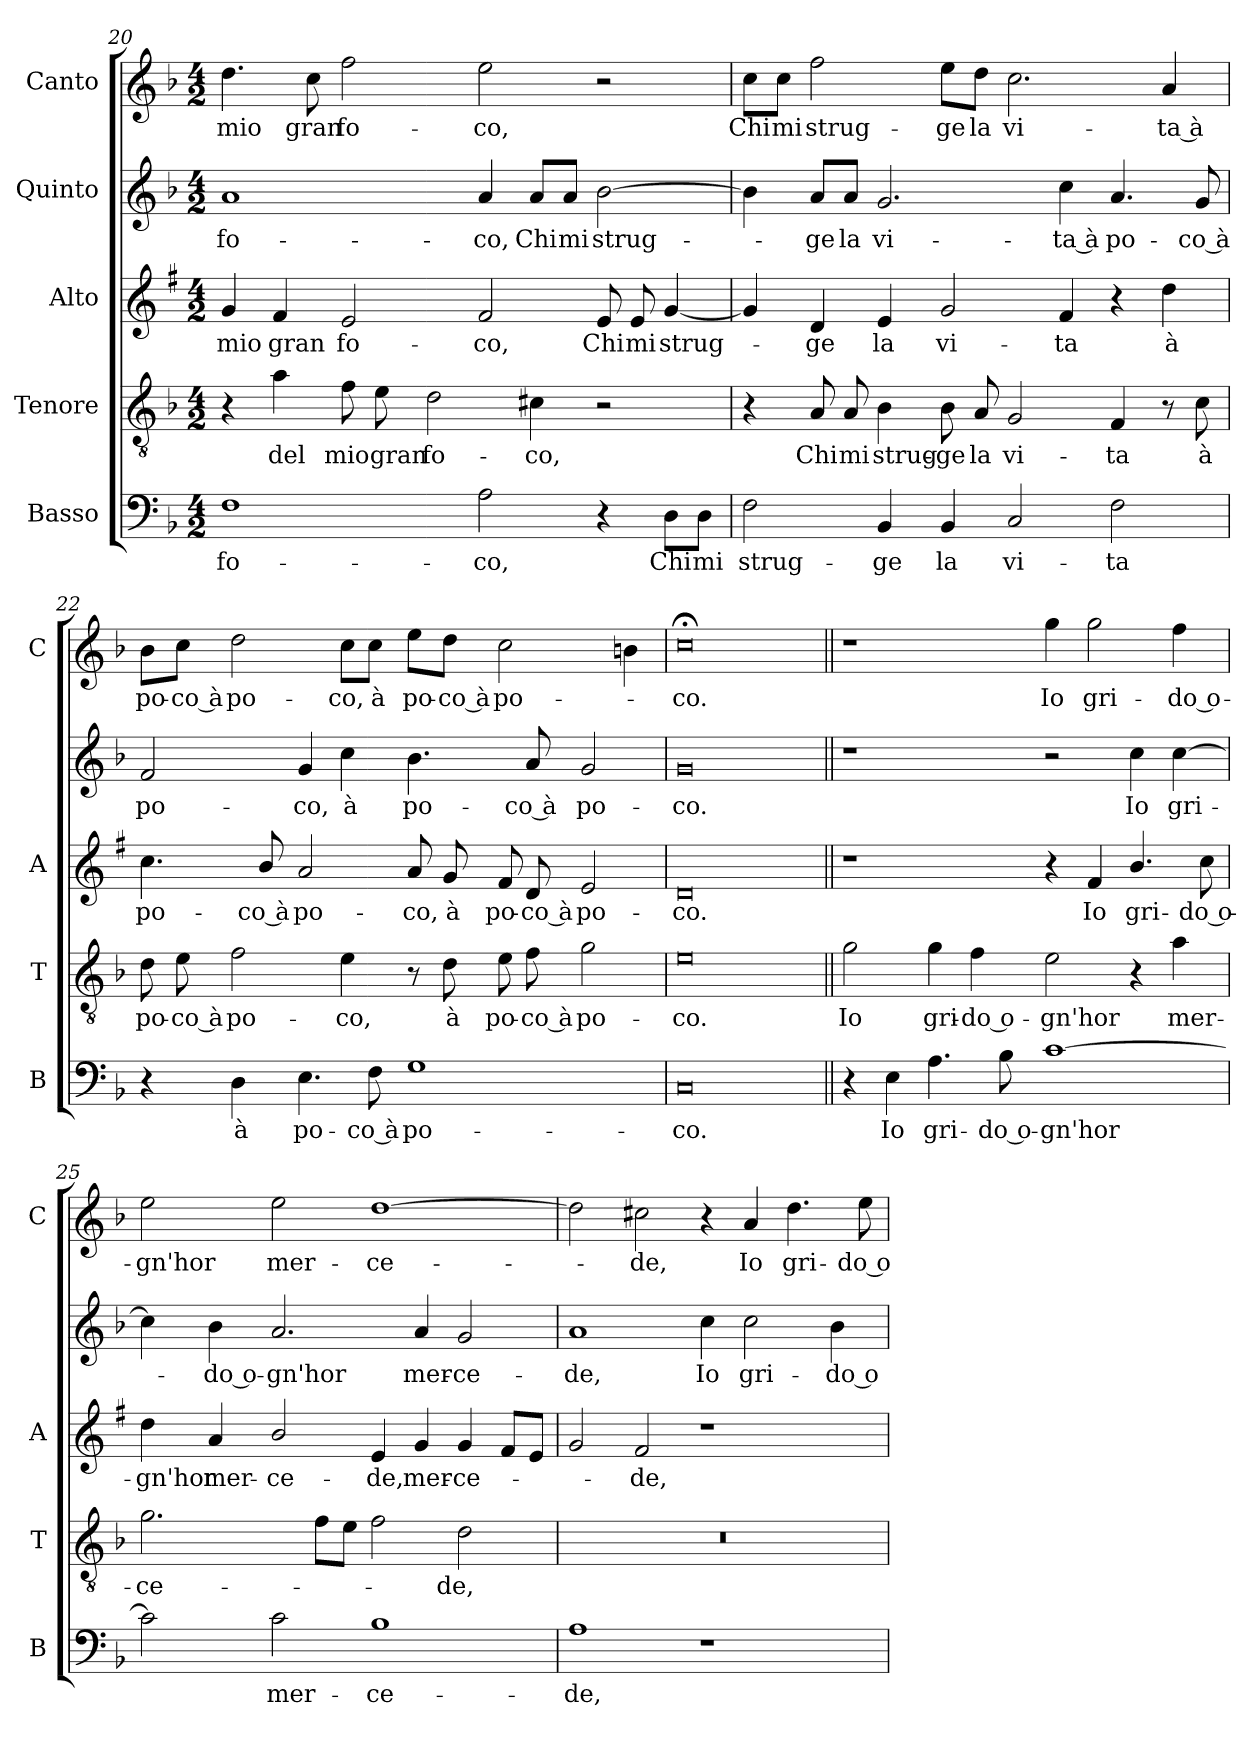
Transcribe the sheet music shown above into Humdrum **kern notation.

**kern	**text	**kern	**text	**kern	**text	**kern	**text	**kern	**text
*part5	*part5	*part4	*part4	*part3	*part3	*part2	*part2	*part1	*part1
*staff5	*staff5	*staff4	*staff4	*staff3	*staff3	*staff2	*staff2	*staff1	*staff1
*I"Basso	*	*I"Tenore	*	*I"Alto	*	*I"Quinto	*	*I"Canto	*
*I'B	*	*I'T	*	*I'A	*	*	*	*I'C	*
*clefF4	*	*clefGv2	*	*clefG2	*	*clefG2	*	*clefG2	*
*	*	*	*	*ITrd1c2	*	*	*	*	*
*k[b-]	*	*k[b-]	*	*k[b-]	*	*k[b-]	*	*k[b-]	*
*F:	*	*F:	*	*F:	*	*F:	*	*F:	*
*M4/2	*	*M4/2	*	*M4/2	*	*M4/2	*	*M4/2	*
=20	=20	=20	=20	=20	=20	=20	=20	=20	=20
!	!LO:LY:b	!	!	!	!LO:LY:b	!	!LO:LY:b	!	!LO:LY:b
1F	fo-	4r	.	4f/	mio	1a	fo-	4.dd\	mio
!	!	!	!LO:LY:b	!	!LO:LY:b	!	!	!	!
.	.	4a\	del	4e/	gran	.	.	.	.
!	!	!	!	!	!	!	!	!	!LO:LY:b
.	.	.	.	.	.	.	.	8cc\	gran
!	!	!	!LO:LY:b	!	!LO:LY:b	!	!	!	!LO:LY:b
.	.	8f\	mio	2d/	fo-	.	.	2ff\	fo-
!	!	!	!LO:LY:b	!	!	!	!	!	!
.	.	8e\	gran	.	.	.	.	.	.
!	!	!	!LO:LY:b	!	!	!	!	!	!
.	.	2d\	fo-	.	.	.	.	.	.
!	!LO:LY:b	!	!	!	!LO:LY:b	!	!LO:LY:b	!	!LO:LY:b
2A\	-co,	.	.	2e/	-co,	4a/	-co,	2ee\	-co,
!	!	!	!LO:LY:b	!	!	!	!LO:LY:b	!	!
.	.	4c#X\	-co,	.	.	8a/L	Chi	.	.
!	!	!	!	!	!	!	!LO:LY:b	!	!
.	.	.	.	.	.	8a/J	mi	.	.
!	!	!	!	!	!LO:LY:b	!	!LO:LY:b	!	!
4r	.	2r	.	8d/	Chi	[2b-\	strug-	2r	.
!	!	!	!	!	!LO:LY:b	!	!	!	!
.	.	.	.	8d/	mi	.	.	.	.
!	!LO:LY:b	!	!	!	!LO:LY:b	!	!	!	!
8D\L	Chi	.	.	[4f/	strug-	.	.	.	.
!	!LO:LY:b	!	!	!	!	!	!	!	!
8D\J	mi	.	.	.	.	.	.	.	.
!!LO:LB:g=z
=21	=21	=21	=21	=21	=21	=21	=21	=21	=21
!	!LO:LY:b	!	!	!	!	!	!	!	!LO:LY:b
2F\	strug-	4r	.	4f/]	.	4b-\]	.	8cc\L	Chi
!	!	!	!	!	!	!	!	!	!LO:LY:b
.	.	.	.	.	.	.	.	8cc\J	mi
!	!	!	!LO:LY:b	!	!LO:LY:b	!	!LO:LY:b	!	!LO:LY:b
.	.	8A/	Chi	4c/	-ge	8a/L	-ge	2ff\	strug-
!	!	!	!LO:LY:b	!	!	!	!LO:LY:b	!	!
.	.	8A/	mi	.	.	8a/J	la	.	.
!	!LO:LY:b	!	!LO:LY:b	!	!LO:LY:b	!	!LO:LY:b	!	!
4BB-/	-ge	4B-\	strug-	4d/	la	2.g/	vi-	.	.
!	!LO:LY:b	!	!LO:LY:b	!	!LO:LY:b	!	!	!	!LO:LY:b
4BB-/	la	8B-\	-ge	2f/	vi-	.	.	8ee\L	-ge
!	!	!	!LO:LY:b	!	!	!	!	!	!LO:LY:b
.	.	8A/	la	.	.	.	.	8dd\J	la
!	!LO:LY:b	!	!LO:LY:b	!	!	!	!	!	!LO:LY:b
2C/	vi-	2G/	vi-	.	.	.	.	2.cc\	vi-
!	!	!	!	!	!LO:LY:b	!	!LO:LY:b	!	!
.	.	.	.	4e/	-ta	4cc\	-ta à	.	.
!	!LO:LY:b	!	!LO:LY:b	!	!	!	!LO:LY:b	!	!
2F\	-ta	4F/	-ta	4r	.	4.a/	po-	.	.
!	!	!	!	!	!LO:LY:b	!	!	!	!LO:LY:b
.	.	8r	.	4cc\	à	.	.	4a/	-ta à
!	!	!	!LO:LY:b	!	!	!	!LO:LY:b	!	!
.	.	8c\	à	.	.	8g/	-co à	.	.
=22	=22	=22	=22	=22	=22	=22	=22	=22	=22
!	!	!	!LO:LY:b	!	!LO:LY:b	!	!LO:LY:b	!	!LO:LY:b
4r	.	8d\	po-	4.b-\	po-	2f/	po-	8b-\L	po-
!	!	!	!LO:LY:b	!	!	!	!	!	!LO:LY:b
.	.	8e\	-co à	.	.	.	.	8cc\J	-co à
!	!LO:LY:b	!	!LO:LY:b	!	!	!	!	!	!LO:LY:b
4D\	à	2f\	po-	.	.	.	.	2dd\	po-
!	!	!	!	!	!LO:LY:b	!	!	!	!
.	.	.	.	8a/	-co à	.	.	.	.
!	!LO:LY:b	!	!	!	!LO:LY:b	!	!LO:LY:b	!	!
4.E\	po-	.	.	2g/	po-	4g/	-co,	.	.
!	!	!	!LO:LY:b	!	!	!	!LO:LY:b	!	!LO:LY:b
.	.	4e\	-co,	.	.	4cc\	à	8cc\L	-co,
!	!LO:LY:b	!	!	!	!	!	!	!	!LO:LY:b
8F\	-co à	.	.	.	.	.	.	8cc\J	à
!	!LO:LY:b	!	!	!	!LO:LY:b	!	!LO:LY:b	!	!LO:LY:b
1G	po-	8r	.	8g/	-co,	4.b-\	po-	8ee\L	po-
!	!	!	!LO:LY:b	!	!LO:LY:b	!	!	!	!LO:LY:b
.	.	8d\	à	8f/	à	.	.	8dd\J	-co à
!	!	!	!LO:LY:b	!	!LO:LY:b	!	!	!	!LO:LY:b
.	.	8e\	po-	8e/	po-	.	.	2cc\	po-
!	!	!	!LO:LY:b	!	!LO:LY:b	!	!LO:LY:b	!	!
.	.	8f\	-co à	8c/	-co à	8a/	-co à	.	.
!	!	!	!LO:LY:b	!	!LO:LY:b	!	!LO:LY:b	!	!
.	.	2g\	po-	2d/	po-	2g/	po-	.	.
.	.	.	.	.	.	.	.	4bn\	.
=23	=23	=23	=23	=23	=23	=23	=23	=23	=23
!	!LO:LY:b	!	!LO:LY:b	!	!LO:LY:b	!	!LO:LY:b	!	!LO:LY:b
0C	-co.	0e	-co.	0c	-co.	0g	-co.	0cc;<	-co.
!!LO:PB:g=z
=24||	=24||	=24||	=24||	=24||	=24||	=24||	=24||	=24||	=24||
!	!	!	!LO:LY:b	!	!	!	!	!	!
4r	.	2g\	Io	1r	.	1r	.	1r	.
!	!LO:LY:b	!	!	!	!	!	!	!	!
4E\	Io	.	.	.	.	.	.	.	.
!	!LO:LY:b	!	!LO:LY:b	!	!	!	!	!	!
4.A\	gri-	4g\	gri-	.	.	.	.	.	.
!	!	!	!LO:LY:b	!	!	!	!	!	!
.	.	4f\	-do o-	.	.	.	.	.	.
!	!LO:LY:b	!	!	!	!	!	!	!	!
8B-\	-do o-	.	.	.	.	.	.	.	.
!	!LO:LY:b	!	!LO:LY:b	!	!	!	!	!	!LO:LY:b
[1c	-gn'hor	2e\	-gn'hor	4r	.	2r	.	4gg\	Io
!	!	!	!	!	!LO:LY:b	!	!	!	!LO:LY:b
.	.	.	.	4e/	Io	.	.	2gg\	gri-
!	!	!	!	!	!LO:LY:b	!	!LO:LY:b	!	!
.	.	4r	.	4.a/	gri-	4cc\	Io	.	.
!	!	!	!LO:LY:b	!	!	!	!LO:LY:b	!	!LO:LY:b
.	.	4a\	mer-	.	.	[4cc\	gri-	4ff\	-do o-
!	!	!	!	!	!LO:LY:b	!	!	!	!
.	.	.	.	8b-\	-do o-	.	.	.	.
=25	=25	=25	=25	=25	=25	=25	=25	=25	=25
!	!	!	!LO:LY:b	!	!LO:LY:b	!	!	!	!LO:LY:b
2c\]	.	2.g\	-ce-	4cc\	-gn'hor	4cc\]	.	2ee\	-gn'hor
!	!	!	!	!	!LO:LY:b	!	!LO:LY:b	!	!
.	.	.	.	4g/	mer-	4b-\	-do o-	.	.
!	!LO:LY:b	!	!	!	!LO:LY:b	!	!LO:LY:b	!	!LO:LY:b
2c\	mer-	.	.	2a/	-ce-	2.a/	-gn'hor	2ee\	mer-
.	.	8f\L	.	.	.	.	.	.	.
.	.	8e\J	.	.	.	.	.	.	.
!	!LO:LY:b	!	!	!	!LO:LY:b	!	!	!	!LO:LY:b
1B-	-ce-	2f\	.	4d/	-de,	.	.	[1dd	-ce-
!	!	!	!	!	!LO:LY:b	!	!LO:LY:b	!	!
.	.	.	.	4f/	mer-	4a/	mer-	.	.
!	!	!	!LO:LY:b	!	!LO:LY:b	!	!LO:LY:b	!	!
.	.	2d\	-de,	4f/	-ce-	2g/	-ce-	.	.
.	.	.	.	8e/L	.	.	.	.	.
.	.	.	.	8d/J	.	.	.	.	.
=26	=26	=26	=26	=26	=26	=26	=26	=26	=26
!	!LO:LY:b	!	!	!	!	!	!LO:LY:b	!	!
1A	-de,	0r	.	2f/	.	1a	-de,	2dd\]	.
!	!	!	!	!	!LO:LY:b	!	!	!	!LO:LY:b
.	.	.	.	2e/	-de,	.	.	2cc#X\	-de,
!	!	!	!	!	!	!	!LO:LY:b	!	!
1r	.	.	.	1r	.	4cc\	Io	4r	.
!	!	!	!	!	!	!	!LO:LY:b	!	!LO:LY:b
.	.	.	.	.	.	2cc\	gri-	4a/	Io
!	!	!	!	!	!	!	!	!	!LO:LY:b
.	.	.	.	.	.	.	.	4.dd\	gri-
!	!	!	!	!	!	!	!LO:LY:b	!	!
.	.	.	.	.	.	4b-\	-do o-	.	.
!	!	!	!	!	!	!	!	!	!LO:LY:b
.	.	.	.	.	.	.	.	8ee\	-do o-
=	=	=	=	=	=	=	=	=	=
*-	*-	*-	*-	*-	*-	*-	*-	*-	*-
